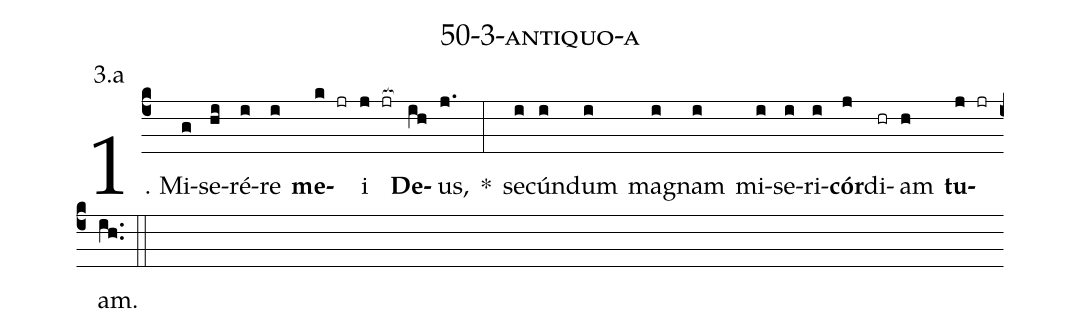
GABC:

name: 50-3-antiquo-a;
annotation: 3.a;
%%
(c4)1. Mi(g)se(hi)ré(i)re(i) <b>me</b>(k jr)i(j jr[ocb:1{]) <b>De</b>(ih[ocb:0}])us,(j.) *(:) se(i)cún(i)dum(i) ma(i)gnam(i) mi(i)se(i)ri(i)<b>cór</b>(j)di(hr)am(h) <b>tu</b>(j jr)am.(ih..) (::)
